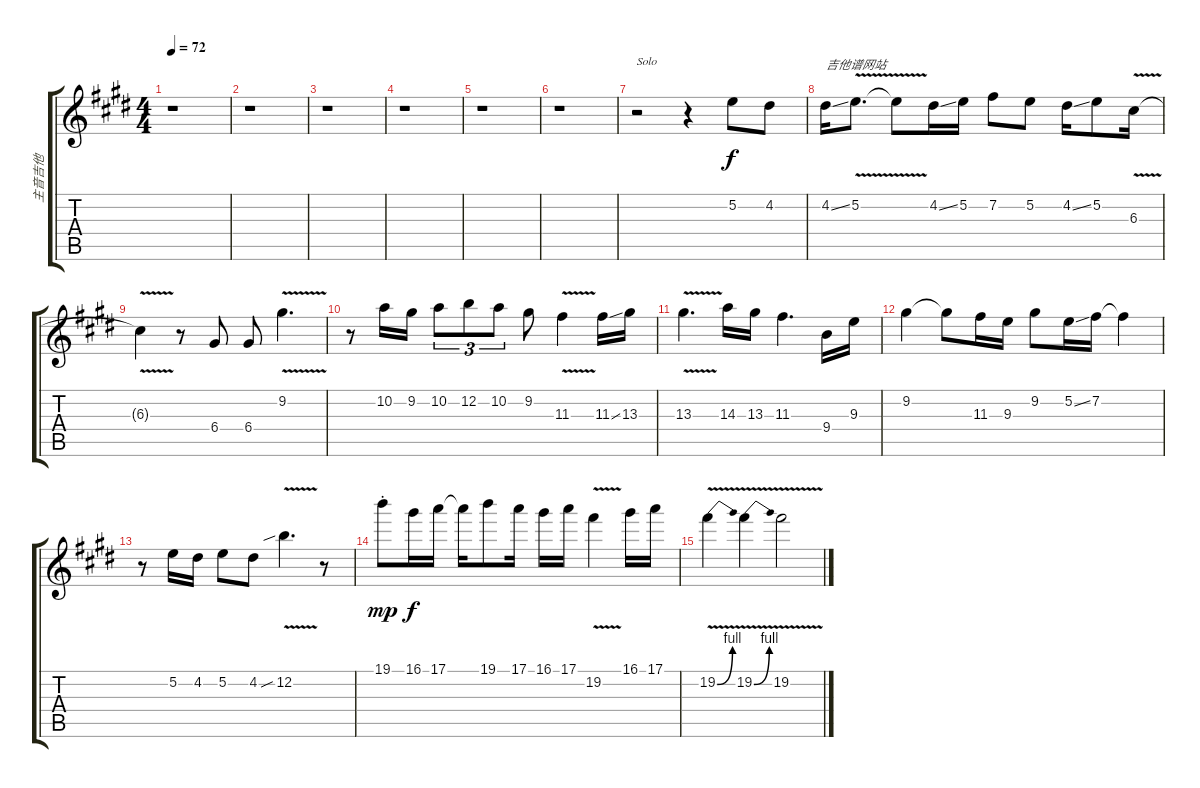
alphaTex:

\track ("主音吉他" "主音吉他") {instrument distortionguitar}
\staff {score tabs}
\tuning (E4 B3 G3 D3 A2 E2) {hide}
\ts (4 4)
\tempo 72
\clef g2
\ks e
r.1{dy f} |
r.1 |
r.1 |
r.1 |
r.1 |
r.1 |
r.2{txt "Solo"} r.4 5.2.8 4.2.8 |
4.2{ss}.16{txt "吉他谱网站"} 5.2{v}.8{d} 5.2{t}.8 4.2{ss}.16 5.2.16 7.2.8 5.2.8 4.2{ss}.16 5.2.8 6.3{v}.16 |
6.3{t}.4 r.8 6.4.8 6.4.8 9.2{v}.4{d} |
r.8 10.2.16 9.2.16 10.2.8{tu (3 2)} 12.2.8{tu (3 2)} 10.2.8{tu (3 2)} 9.2.8 11.3{v}.4 11.3{ss}.16 13.3.16 |
13.3{v}.4{d} 14.3.16 13.3.16 11.3.4{d} 9.4.16 9.3.16 |
9.2.4 9.2{t}.8 11.3.16 9.3.16 9.2.8 5.2{ss}.16 7.2.16 7.2{t}.4 |
r.8 5.2.16 4.2.16 5.2.8 4.2.8 12.2{v sib}.4{d} r.8 |
19.1{st}.8{dy mp} 16.1.16{dy f} 17.1.16 17.1{t}.16 19.1.8 17.1.16 16.1.16 17.1.16 19.2{v}.4 16.1.16 17.1.16 |
19.2{be (bend 0 0 60 4) v}.4 19.2{be (bend 0 0 60 4) v}.4 19.2{v}.2
